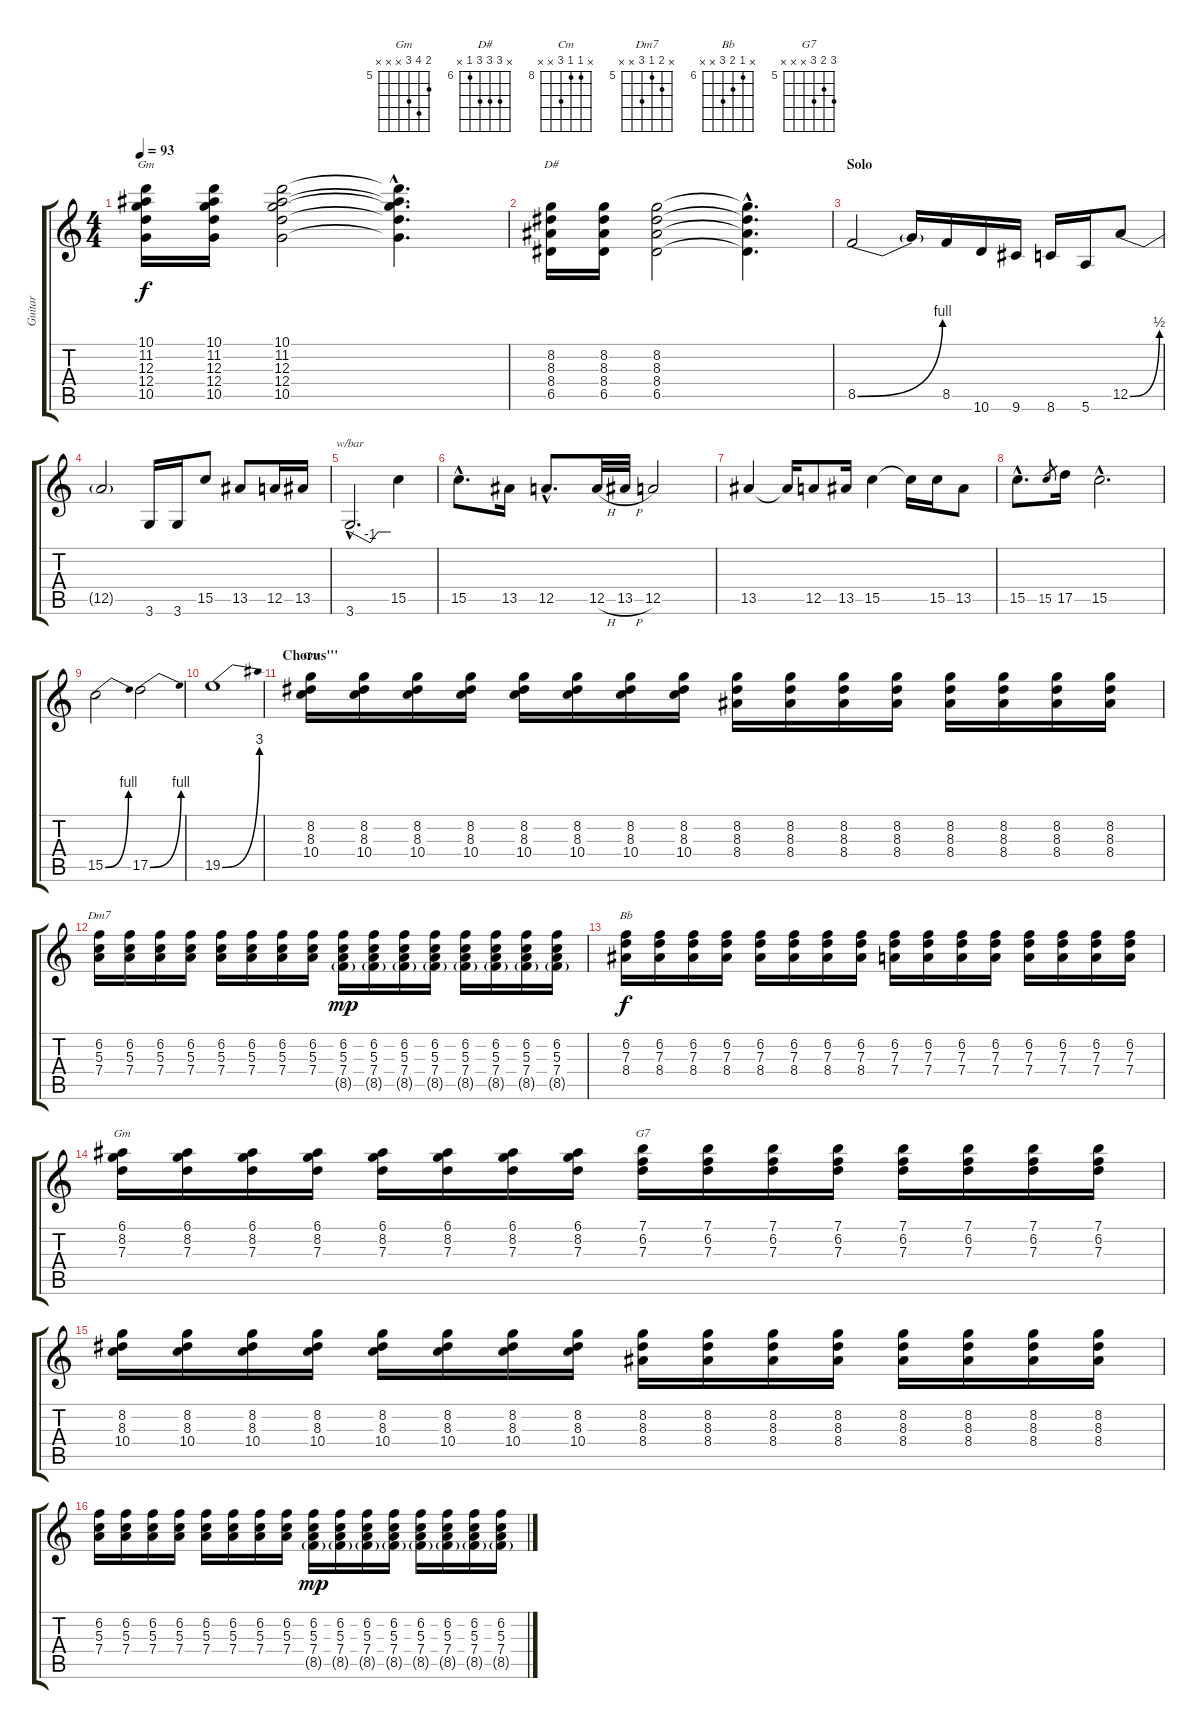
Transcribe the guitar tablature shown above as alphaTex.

\track ("Guitar" "Guitar") {instrument overdrivenguitar}
\staff {score tabs}
\tuning (E4 B3 G3 D3 A2 E2) {hide}
\chord ("Gm" 10 11 12 12 10 x) {firstfret 10 barre 10}
\chord ("D#" x 8 8 8 6 x) {firstfret 6}
\chord ("Cm" x 8 8 10 x x) {firstfret 8}
\chord ("Dm7" x 6 5 7 x x) {firstfret 5}
\chord ("Bb" x 6 7 8 x x) {firstfret 6}
\chord ("Gm" 6 8 7 x x x) {firstfret 5}
\chord ("G7" 7 6 7 x x x) {firstfret 5}
\ts (4 4)
\tempo 93
\clef g2
\ks c
(10.1 11.2 12.3 12.4 10.5).16{ch "Gm" dy f} (10.1 11.2 12.3 12.4 10.5).16 (10.1 11.2 12.3 12.4 10.5).2 (10.1{hac t} 11.2{hac t} 12.3{hac t} 12.4{hac t} 10.5{hac t}).4{d} |
(8.2 8.3 8.4 6.5).16{ch "D#"} (8.2 8.3 8.4 6.5).16 (8.2 8.3 8.4 6.5).2 (8.2{hac t} 8.3{hac t} 8.4{hac t} 6.5{hac t}).4{d} |
\section ("" "Solo")
8.5{be (bend 0 0 60 4)}.2{volume 16 instrument lead2sawtooth} 8.5{t}.16 8.5.16 10.6.16 9.6.16 8.6.16 5.6.16 12.5{be (bend 0 0 60 2)}.8 |
12.5{t}.2 3.6.16 3.6.16 15.5.8 13.5.8 12.5.16 13.5.16 |
3.6{hac}.2{d tbe (custom default 0 0 30 -4 41 0 50 0 60 0)} 15.5.4 |
15.5{hac}.8{d} 13.5.16 12.5{hac}.8{d} 12.5{h}.32 13.5{h}.32 12.5.2 |
13.5.4 13.5{t}.16 12.5.8 13.5.16 15.5.4 15.5{t}.16 15.5.16 13.5.8 |
15.5{hac}.8{d} 15.5.8{gr} 17.5.16 15.5{hac}.2{d} |
15.5{be (bend 0 0 60 4)}.2 17.5{be (bend 0 0 60 4)}.2 |
19.5{be (bend 0 0 60 12)}.1 |
\section ("" "Chorus'''")
(8.2 8.3 10.4).16{ch "Cm" volume 11 instrument overdrivenguitar} (8.2 8.3 10.4).16 (8.2 8.3 10.4).16 (8.2 8.3 10.4).16 (8.2 8.3 10.4).16 (8.2 8.3 10.4).16 (8.2 8.3 10.4).16 (8.2 8.3 10.4).16 (8.2 8.3 8.4).16 (8.2 8.3 8.4).16 (8.2 8.3 8.4).16 (8.2 8.3 8.4).16 (8.2 8.3 8.4).16 (8.2 8.3 8.4).16 (8.2 8.3 8.4).16 (8.2 8.3 8.4).16 |
(6.2 5.3 7.4).16{ch "Dm7"} (6.2 5.3 7.4).16 (6.2 5.3 7.4).16 (6.2 5.3 7.4).16 (6.2 5.3 7.4).16 (6.2 5.3 7.4).16 (6.2 5.3 7.4).16 (6.2 5.3 7.4).16 (6.2 5.3 7.4 8.5{g}).16{dy mp} (6.2 5.3 7.4 8.5{g}).16 (6.2 5.3 7.4 8.5{g}).16 (6.2 5.3 7.4 8.5{g}).16 (6.2 5.3 7.4 8.5{g}).16 (6.2 5.3 7.4 8.5{g}).16 (6.2 5.3 7.4 8.5{g}).16 (6.2 5.3 7.4 8.5{g}).16 |
(6.2 7.3 8.4).16{ch "Bb" dy f} (6.2 7.3 8.4).16 (6.2 7.3 8.4).16 (6.2 7.3 8.4).16 (6.2 7.3 8.4).16 (6.2 7.3 8.4).16 (6.2 7.3 8.4).16 (6.2 7.3 8.4).16 (6.2 7.3 7.4).16 (6.2 7.3 7.4).16 (6.2 7.3 7.4).16 (6.2 7.3 7.4).16 (6.2 7.3 7.4).16 (6.2 7.3 7.4).16 (6.2 7.3 7.4).16 (6.2 7.3 7.4).16 |
(6.1 8.2 7.3).16{ch "Gm"} (6.1 8.2 7.3).16 (6.1 8.2 7.3).16 (6.1 8.2 7.3).16 (6.1 8.2 7.3).16 (6.1 8.2 7.3).16 (6.1 8.2 7.3).16 (6.1 8.2 7.3).16 (7.1 6.2 7.3).16{ch "G7"} (7.1 6.2 7.3).16 (7.1 6.2 7.3).16 (7.1 6.2 7.3).16 (7.1 6.2 7.3).16 (7.1 6.2 7.3).16 (7.1 6.2 7.3).16 (7.1 6.2 7.3).16 |
(8.2 8.3 10.4).16 (8.2 8.3 10.4).16 (8.2 8.3 10.4).16 (8.2 8.3 10.4).16 (8.2 8.3 10.4).16 (8.2 8.3 10.4).16 (8.2 8.3 10.4).16 (8.2 8.3 10.4).16 (8.2 8.3 8.4).16 (8.2 8.3 8.4).16 (8.2 8.3 8.4).16 (8.2 8.3 8.4).16 (8.2 8.3 8.4).16 (8.2 8.3 8.4).16 (8.2 8.3 8.4).16 (8.2 8.3 8.4).16 |
(6.2 5.3 7.4).16 (6.2 5.3 7.4).16 (6.2 5.3 7.4).16 (6.2 5.3 7.4).16 (6.2 5.3 7.4).16 (6.2 5.3 7.4).16 (6.2 5.3 7.4).16 (6.2 5.3 7.4).16 (6.2 5.3 7.4 8.5{g}).16{dy mp} (6.2 5.3 7.4 8.5{g}).16 (6.2 5.3 7.4 8.5{g}).16 (6.2 5.3 7.4 8.5{g}).16 (6.2 5.3 7.4 8.5{g}).16 (6.2 5.3 7.4 8.5{g}).16 (6.2 5.3 7.4 8.5{g}).16 (6.2 5.3 7.4 8.5{g}).16
